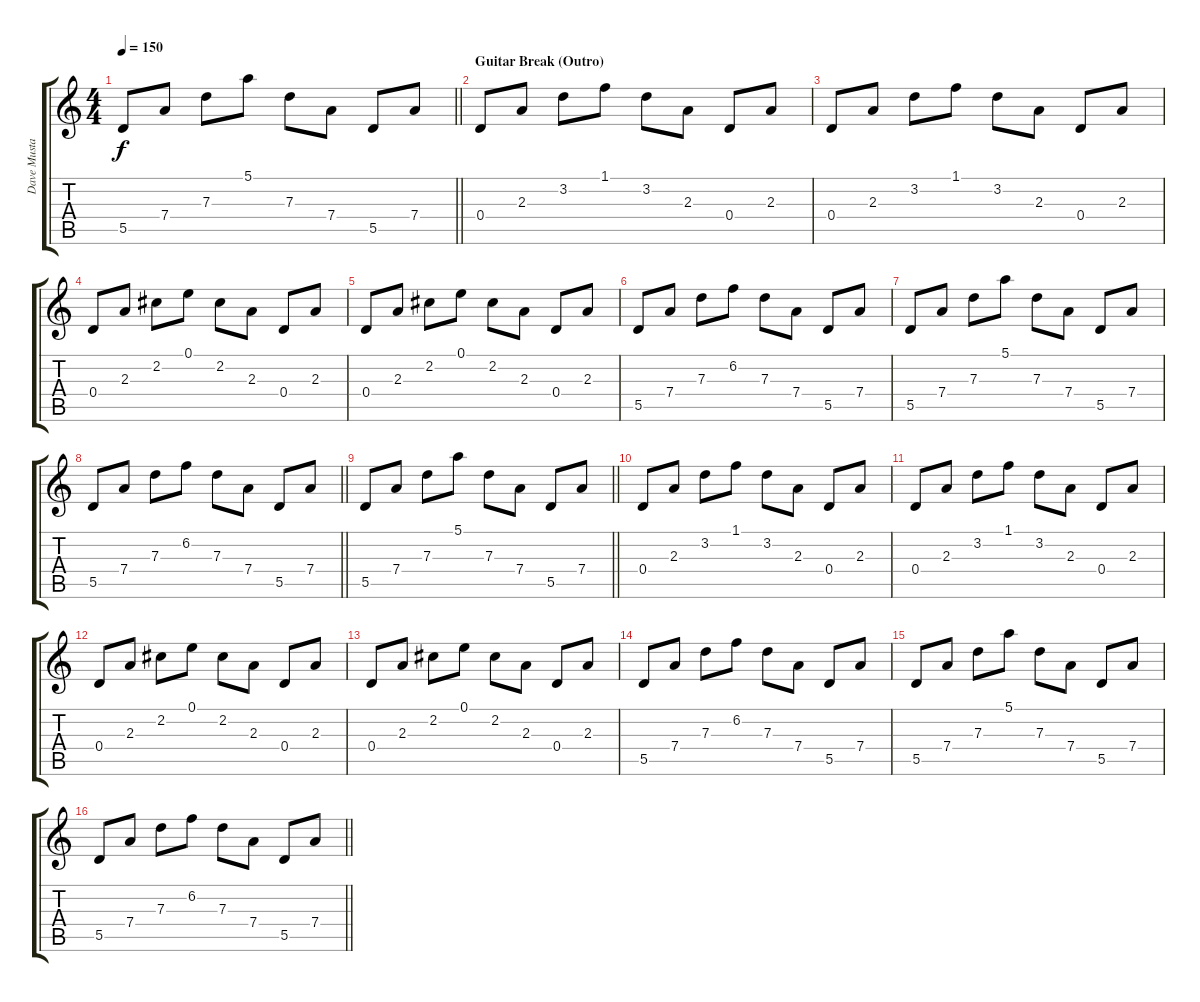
\track ("Dave Mustaine" "Dave Musta") {instrument distortionguitar}
\staff {score tabs}
\tuning (E4 B3 G3 D3 A2 E2) {hide}
\ts (4 4)
\tempo 150
\clef g2
\barLineRight lightlight
\ks c
5.5.8{dy f} 7.4.8 7.3.8 5.1.8 7.3.8 7.4.8 5.5.8 7.4.8 |
\section ("" "Guitar Break (Outro)")
0.4.8 2.3.8 3.2.8 1.1.8 3.2.8 2.3.8 0.4.8 2.3.8 |
0.4.8 2.3.8 3.2.8 1.1.8 3.2.8 2.3.8 0.4.8 2.3.8 |
0.4.8 2.3.8 2.2.8 0.1.8 2.2.8 2.3.8 0.4.8 2.3.8 |
0.4.8 2.3.8 2.2.8 0.1.8 2.2.8 2.3.8 0.4.8 2.3.8 |
5.5.8 7.4.8 7.3.8 6.2.8 7.3.8 7.4.8 5.5.8 7.4.8 |
5.5.8 7.4.8 7.3.8 5.1.8 7.3.8 7.4.8 5.5.8 7.4.8 |
\barLineRight lightlight
5.5.8 7.4.8 7.3.8 6.2.8 7.3.8 7.4.8 5.5.8 7.4.8 |
\barLineRight lightlight
5.5.8 7.4.8 7.3.8 5.1.8 7.3.8 7.4.8 5.5.8 7.4.8 |
0.4.8 2.3.8 3.2.8 1.1.8 3.2.8 2.3.8 0.4.8 2.3.8 |
0.4.8 2.3.8 3.2.8 1.1.8 3.2.8 2.3.8 0.4.8 2.3.8 |
0.4.8 2.3.8 2.2.8 0.1.8 2.2.8 2.3.8 0.4.8 2.3.8 |
0.4.8 2.3.8 2.2.8 0.1.8 2.2.8 2.3.8 0.4.8 2.3.8 |
5.5.8 7.4.8 7.3.8 6.2.8 7.3.8 7.4.8 5.5.8 7.4.8 |
5.5.8 7.4.8 7.3.8 5.1.8 7.3.8 7.4.8 5.5.8 7.4.8 |
\barLineRight lightlight
5.5.8 7.4.8 7.3.8 6.2.8 7.3.8 7.4.8 5.5.8 7.4.8
